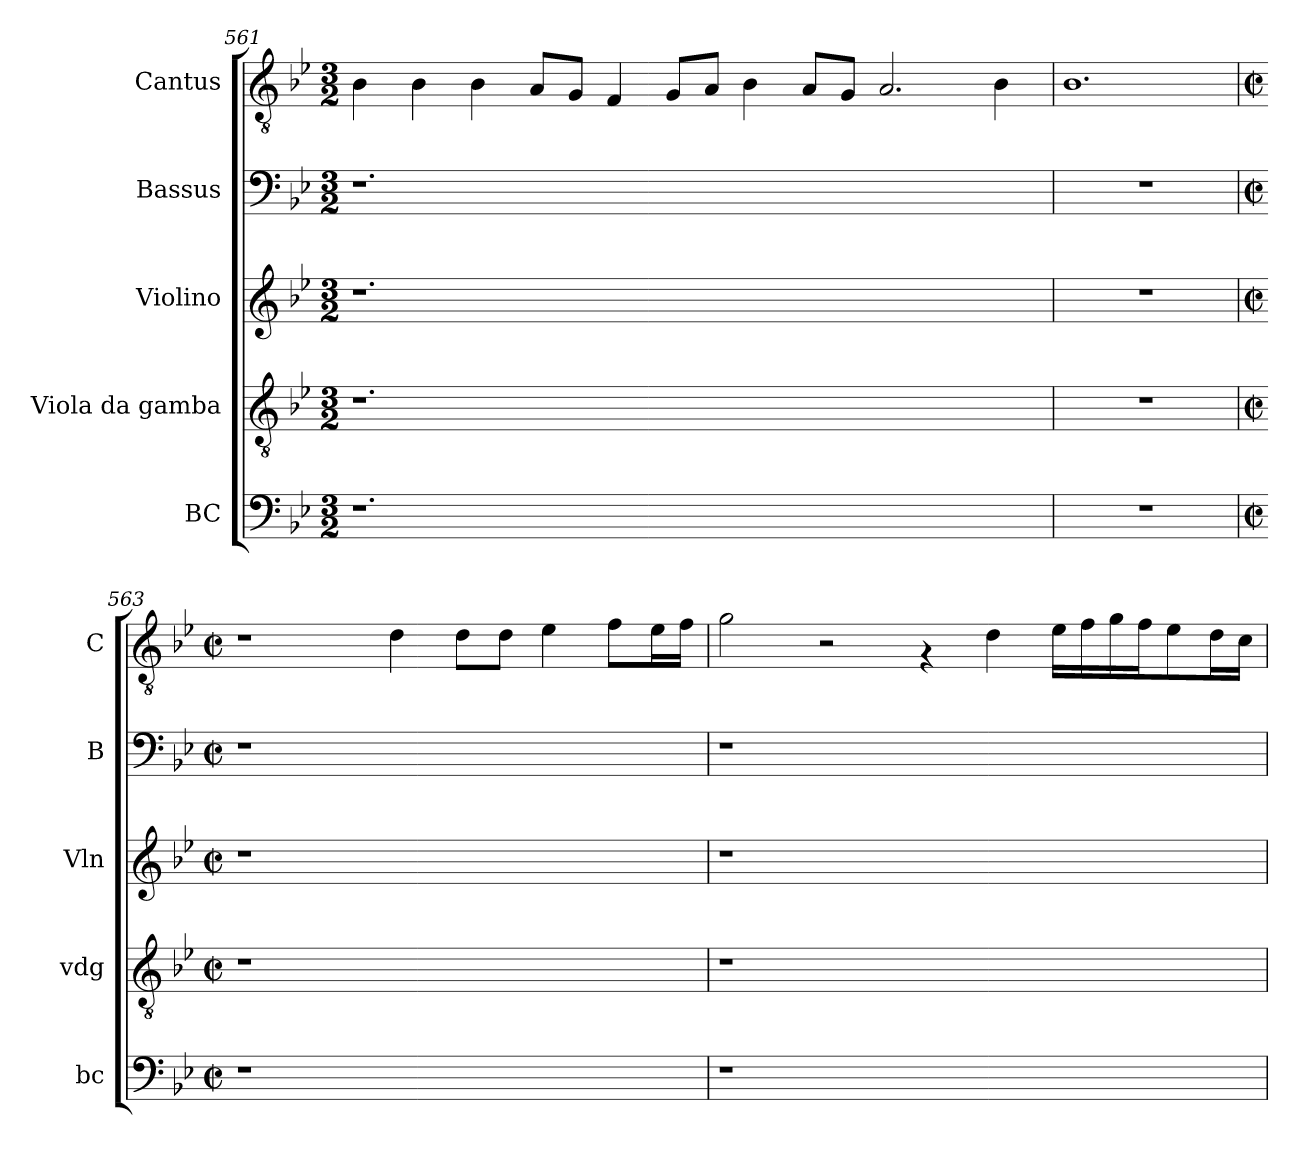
**kern	**kern	**kern	**kern	**kern
*part5	*part4	*part3	*part2	*part1
*staff5	*staff4	*staff3	*staff2	*staff1
*I"BC	*I"Viola da gamba	*I"Violino	*I"Bassus	*I"Cantus
*I'bc	*I'vdg	*I'Vln	*I'B	*I'C
!!LO:PB:g=z
*clefF4	*clefGv2	*clefG2	*clefF4	*clefGv2
*k[b-e-]	*k[b-e-]	*k[b-e-]	*k[b-e-]	*k[b-e-]
*B-:	*B-:	*B-:	*B-:	*B-:
*M3/2	*M3/2	*M3/2	*M3/2	*M3/2
=561	=561	=561	=561	=561
1.r	1.r	1.r	1.r	4B-\
.	.	.	.	4B-\
.	.	.	.	4B-\
.	.	.	.	8A/L
.	.	.	.	8G/J
.	.	.	.	4F/
.	.	.	.	8G/L
.	.	.	.	8A/J
1.ryy	1.ryy	1.ryy	1.ryy	4B-\
.	.	.	.	8A/L
.	.	.	.	8G/J
.	.	.	.	2.A/
.	.	.	.	4B-\
=562	=562	=562	=562	=562
1.r	1.r	1.r	1.r	1.B-
=563	=563	=563	=563	=563
*M2/2	*M2/2	*M2/2	*M2/2	*M2/2
*met(c|)	*met(c|)	*met(c|)	*met(c|)	*met(c|)
1r	1r	1r	1r	1r
1ryy	1ryy	1ryy	1ryy	4d\
.	.	.	.	8d\L
.	.	.	.	8d\J
.	.	.	.	4e-\
.	.	.	.	8f\L
.	.	.	.	16e-\L
.	.	.	.	16f\JJ
=564	=564	=564	=564	=564
1r	1r	1r	1r	2g\
.	.	.	.	2r
1ryy	1ryy	1ryy	1ryy	4rF
.	.	.	.	4d\
.	.	.	.	16e-\LL
.	.	.	.	16f\
.	.	.	.	16g\
.	.	.	.	16f\J
.	.	.	.	8e-\
.	.	.	.	16d\L
.	.	.	.	16c\JJ
=	=	=	=	=
*-	*-	*-	*-	*-
